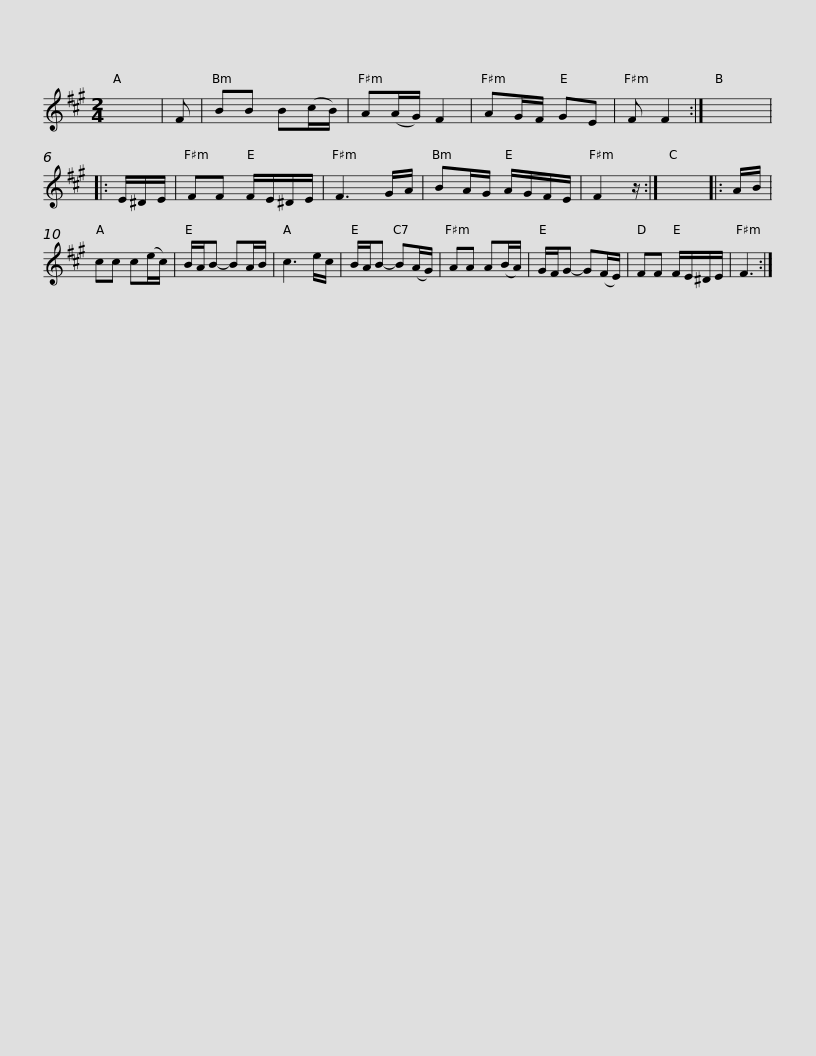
X:1
L:1/8
M:2/4
I:linebreak $
K:F#min
V:1 treble
V:1
 x4 | F | BB B(c/B/) | A(A/G/) F2 | AG/F/ GE | %5
 F F2 :| x4 |: E/^D/E/ | FF F/E/^D/E/ | F3 G/A/ |$ %10
 BA/G/ A/G/F/E/ | F2 z/ :| x4 |: A/B/ | cc c(e/c/) | %15
 B/A/B- BA/B/ | c3 e/c/ | B/A/B- B(A/G/) | AA A(B/A/) |$ G/F/G- G(F/E/) | %20
 FF F/E/^D/E/ | F3 :| %22
